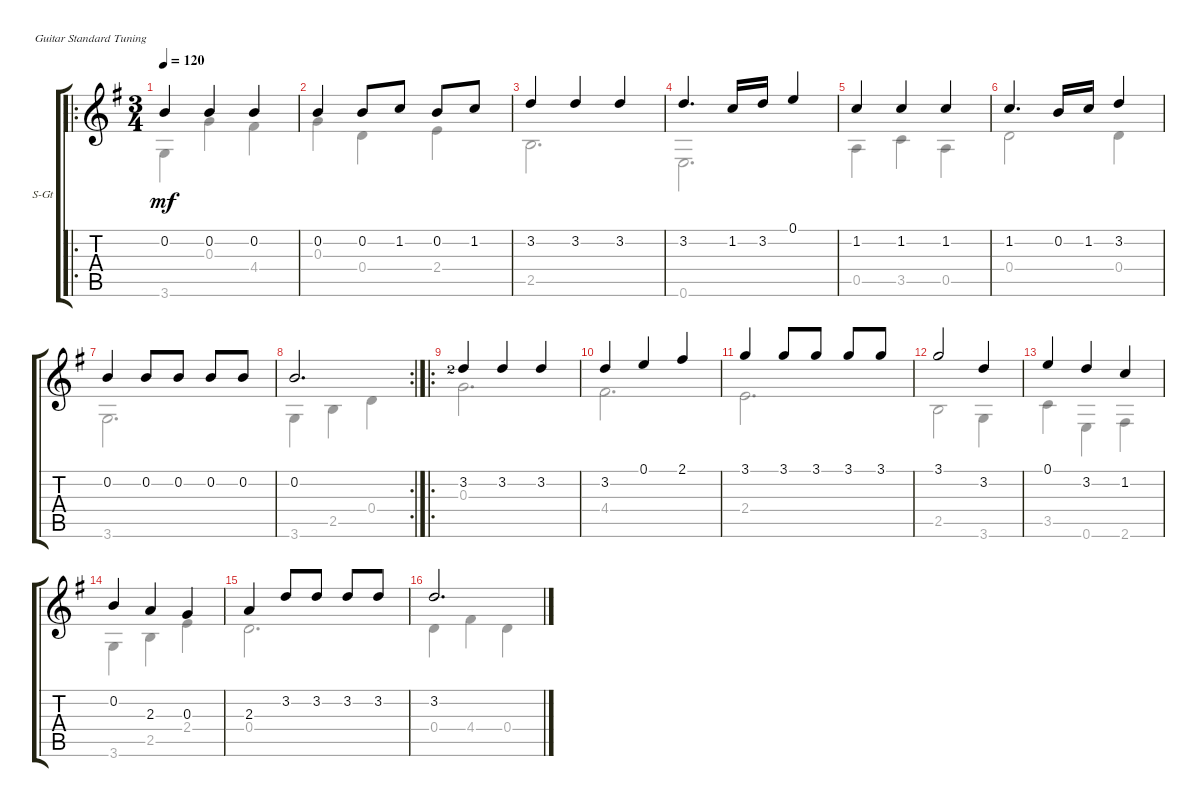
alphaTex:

\defaultSystemsLayout 4
\bracketExtendMode groupsimilarinstruments
\firstSystemTrackNameOrientation horizontal
\otherSystemsTrackNameOrientation horizontal
\track ("Steel Guitar" "S-Gt") {instrument acousticguitarsteel}
\staff {score tabs}
\tuning (E4 B3 G3 D3 A2 E2)
\voice
\ro
\ts (3 4)
\tempo 120
\clef g2
\ks g
0.2.4{dy mf instrument acousticguitarsteel} 0.2.4 0.2.4 |
0.2.4 0.2.8 1.2.8 0.2.8 1.2.8 |
3.2.4 3.2.4 3.2.4 |
3.2.4{d} 1.2.16 3.2.16 0.1.4 |
1.2.4 1.2.4 1.2.4 |
1.2.4{d} 0.2.16 1.2.16 3.2.4 |
0.2.4 0.2.8 0.2.8 0.2.8 0.2.8 |
\rc 2
0.2.2{d} |
\ro
3.2{lf 3}.4 3.2.4 3.2.4 |
3.2.4 0.1.4 2.1.4 |
3.1.4 3.1.8 3.1.8 3.1.8 3.1.8 |
3.1.2 3.2.4 |
0.1.4 3.2.4 1.2.4 |
0.2.4 2.3.4 0.3.4 |
2.3.4 3.2.8 3.2.8 3.2.8 3.2.8 |
3.2.2{d}
\voice
\clef g2
\ottava regular
\simile none
\ks g
3.6.4{dy mf} 0.3.4 4.4.4 |
0.3.4 0.4.4 2.4.4 |
2.5.2{d} |
0.6.2{d} |
0.5.4 3.5.4 0.5.4 |
0.4.2 0.4.4 |
3.6.2{d} |
3.6.4 2.5.4 0.4.4 |
0.3.2{d} |
4.4.2{d} |
2.4.2{d} |
2.5.2 3.6.4 |
3.5.4 0.6.4 2.6.4 |
3.6.4 2.5.4 2.4.4 |
0.4.2{d} |
0.4.4 4.4.4 0.4.4
